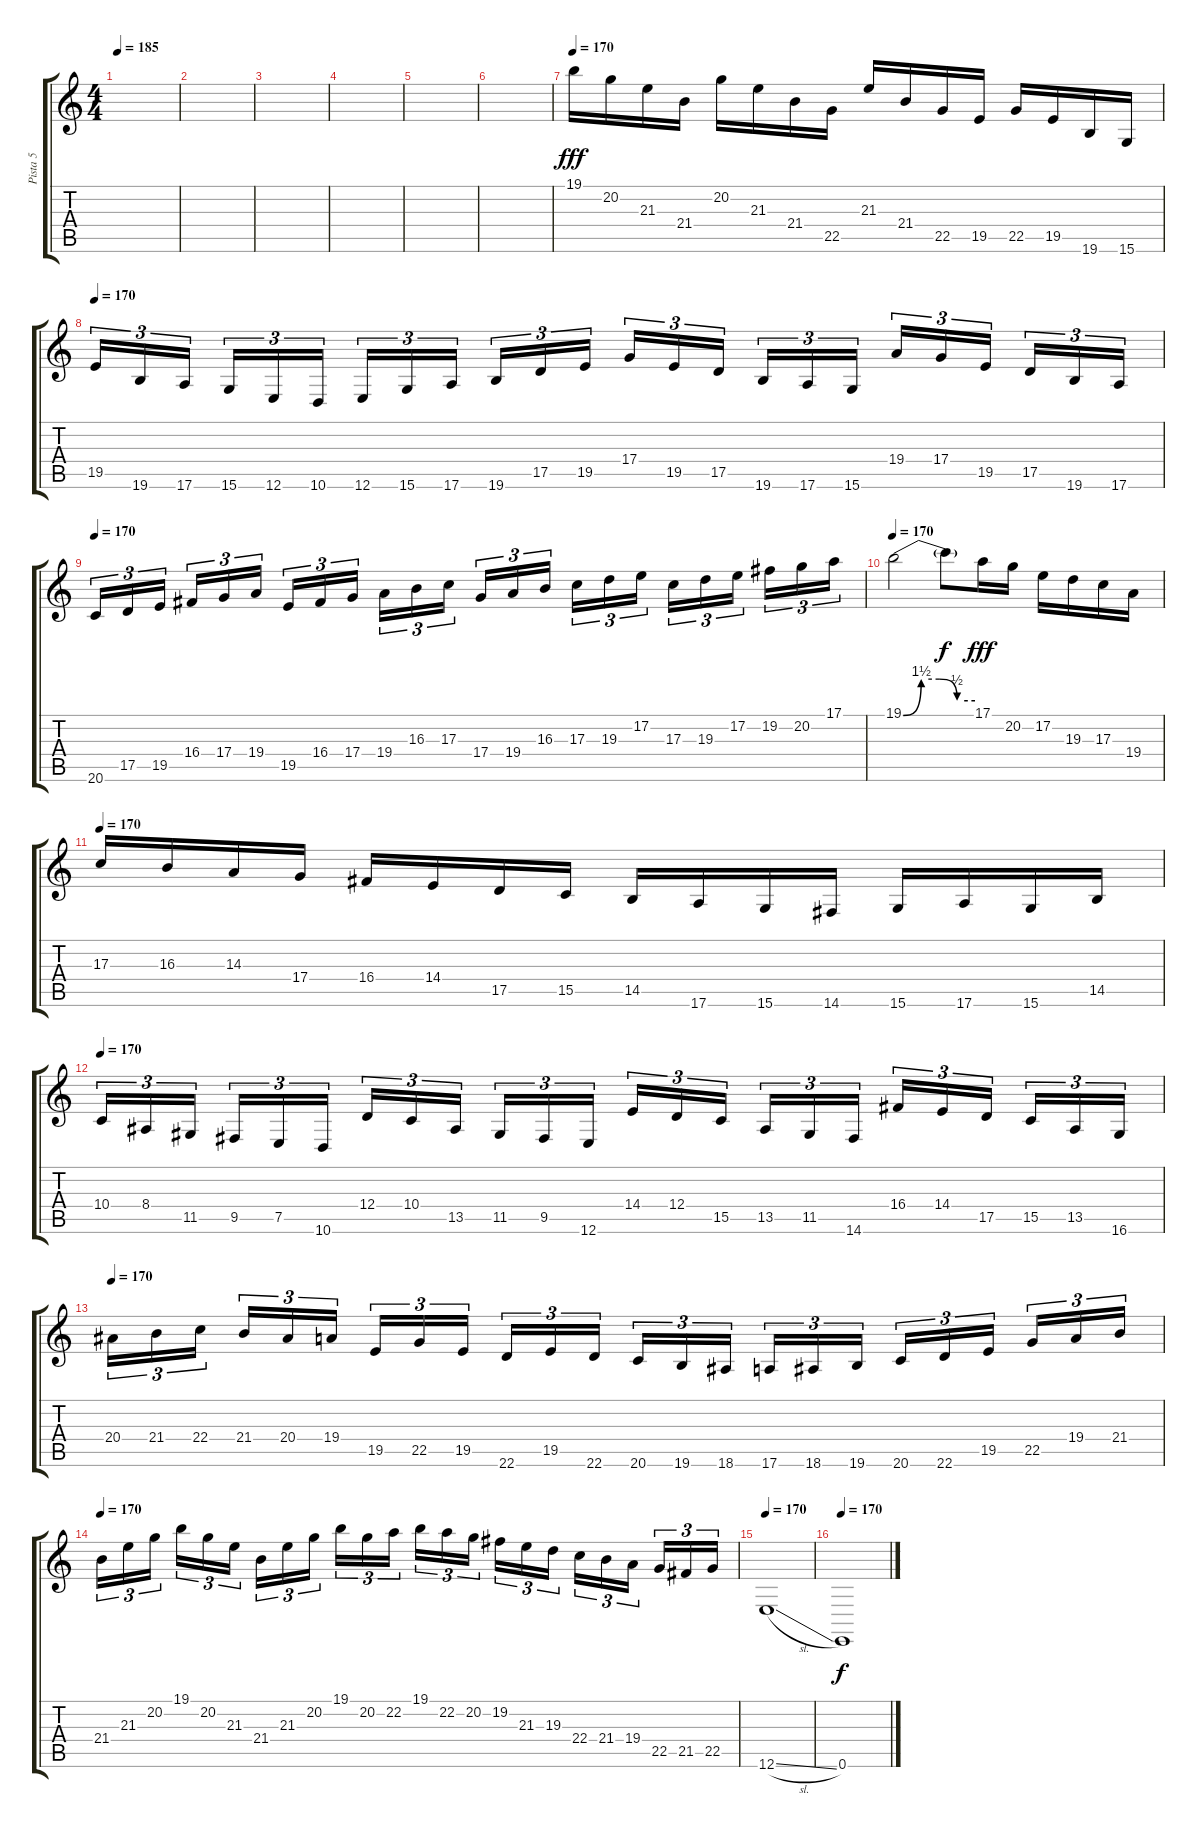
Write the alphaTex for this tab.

\track ("Pista 5" "Pista 5") {instrument lead2sawtooth}
\staff {score tabs}
\tuning (E4 B3 G3 D3 A2 E2) {hide}
\ts (4 4)
\tempo 185
\clef g2
\ks c
|
|
|
|
|
|
\section ("" "")
\tempo 170
19.1.16{dy fff volume 16 instrument lead2sawtooth} 20.2.16 21.3.16 21.4.16 20.2.16 21.3.16 21.4.16 22.5.16 21.3.16 21.4.16 22.5.16 19.5.16 22.5.16 19.5.16 19.6.16 15.6.16 |
\tempo 170
19.5.16{tu (3 2) volume 16 instrument lead2sawtooth} 19.6.16{tu (3 2)} 17.6.16{tu (3 2)} 15.6.16{tu (3 2)} 12.6.16{tu (3 2)} 10.6.16{tu (3 2)} 12.6.16{tu (3 2)} 15.6.16{tu (3 2)} 17.6.16{tu (3 2)} 19.6.16{tu (3 2)} 17.5.16{tu (3 2)} 19.5.16{tu (3 2)} 17.4.16{tu (3 2)} 19.5.16{tu (3 2)} 17.5.16{tu (3 2)} 19.6.16{tu (3 2)} 17.6.16{tu (3 2)} 15.6.16{tu (3 2)} 19.4.16{tu (3 2)} 17.4.16{tu (3 2)} 19.5.16{tu (3 2)} 17.5.16{tu (3 2)} 19.6.16{tu (3 2)} 17.6.16{tu (3 2)} |
\tempo 170
20.6.16{tu (3 2) volume 16 instrument lead2sawtooth} 17.5.16{tu (3 2)} 19.5.16{tu (3 2)} 16.4.16{tu (3 2)} 17.4.16{tu (3 2)} 19.4.16{tu (3 2)} 19.5.16{tu (3 2)} 16.4.16{tu (3 2)} 17.4.16{tu (3 2)} 19.4.16{tu (3 2)} 16.3.16{tu (3 2)} 17.3.16{tu (3 2)} 17.4.16{tu (3 2)} 19.4.16{tu (3 2)} 16.3.16{tu (3 2)} 17.3.16{tu (3 2)} 19.3.16{tu (3 2)} 17.2.16{tu (3 2)} 17.3.16{tu (3 2)} 19.3.16{tu (3 2)} 17.2.16{tu (3 2)} 19.2.16{tu (3 2)} 20.2.16{tu (3 2)} 17.1.16{tu (3 2)} |
\tempo 170
19.1{be (custom 0 0 15 6 30 6 45 2 60 2)}.2{volume 16 instrument lead2sawtooth} 19.1{t}.8{dy f} 17.1.16{dy fff} 20.2.16 17.2.16 19.3.16 17.3.16 19.4.16 |
\tempo 170
17.3.16{volume 16 instrument lead2sawtooth} 16.3.16 14.3.16 17.4.16 16.4.16 14.4.16 17.5.16 15.5.16 14.5.16 17.6.16 15.6.16 14.6.16 15.6.16 17.6.16 15.6.16 14.5.16 |
\tempo 170
10.4.16{tu (3 2) volume 16 instrument lead2sawtooth} 8.4.16{tu (3 2)} 11.5.16{tu (3 2)} 9.5.16{tu (3 2)} 7.5.16{tu (3 2)} 10.6.16{tu (3 2)} 12.4.16{tu (3 2)} 10.4.16{tu (3 2)} 13.5.16{tu (3 2)} 11.5.16{tu (3 2)} 9.5.16{tu (3 2)} 12.6.16{tu (3 2)} 14.4.16{tu (3 2)} 12.4.16{tu (3 2)} 15.5.16{tu (3 2)} 13.5.16{tu (3 2)} 11.5.16{tu (3 2)} 14.6.16{tu (3 2)} 16.4.16{tu (3 2)} 14.4.16{tu (3 2)} 17.5.16{tu (3 2)} 15.5.16{tu (3 2)} 13.5.16{tu (3 2)} 16.6.16{tu (3 2)} |
\tempo 170
20.4.16{tu (3 2) volume 16 instrument lead2sawtooth} 21.4.16{tu (3 2)} 22.4.16{tu (3 2)} 21.4.16{tu (3 2)} 20.4.16{tu (3 2)} 19.4.16{tu (3 2)} 19.5.16{tu (3 2)} 22.5.16{tu (3 2)} 19.5.16{tu (3 2)} 22.6.16{tu (3 2)} 19.5.16{tu (3 2)} 22.6.16{tu (3 2)} 20.6.16{tu (3 2)} 19.6.16{tu (3 2)} 18.6.16{tu (3 2)} 17.6.16{tu (3 2)} 18.6.16{tu (3 2)} 19.6.16{tu (3 2)} 20.6.16{tu (3 2)} 22.6.16{tu (3 2)} 19.5.16{tu (3 2)} 22.5.16{tu (3 2)} 19.4.16{tu (3 2)} 21.4.16{tu (3 2)} |
\tempo 170
21.4.16{tu (3 2) volume 16 instrument lead2sawtooth} 21.3.16{tu (3 2)} 20.2.16{tu (3 2)} 19.1.16{tu (3 2)} 20.2.16{tu (3 2)} 21.3.16{tu (3 2)} 21.4.16{tu (3 2)} 21.3.16{tu (3 2)} 20.2.16{tu (3 2)} 19.1.16{tu (3 2)} 20.2.16{tu (3 2)} 22.2.16{tu (3 2)} 19.1.16{tu (3 2)} 22.2.16{tu (3 2)} 20.2.16{tu (3 2)} 19.2.16{tu (3 2)} 21.3.16{tu (3 2)} 19.3.16{tu (3 2)} 22.4.16{tu (3 2)} 21.4.16{tu (3 2)} 19.4.16{tu (3 2)} 22.5.16{tu (3 2)} 21.5.16{tu (3 2)} 22.5.16{tu (3 2)} |
\section ("" "")
\tempo 170
12.6{sl}.1 |
\tempo 170
0.6.1{dy f volume 0}
